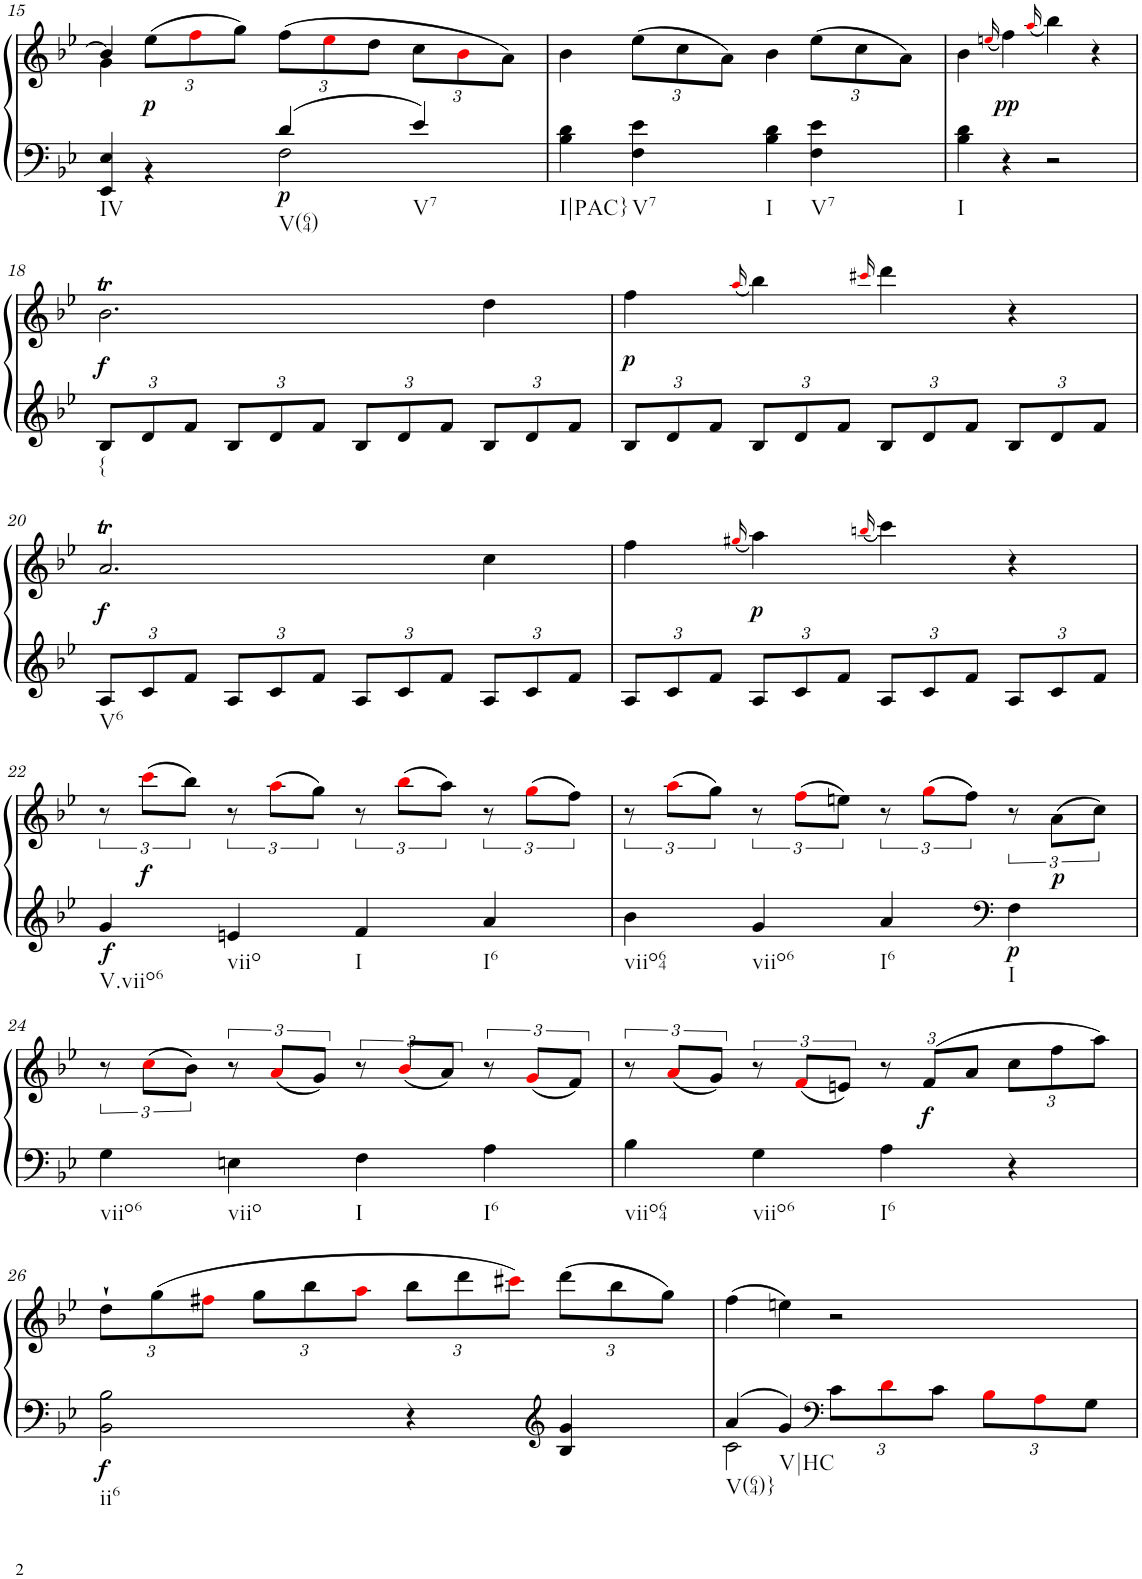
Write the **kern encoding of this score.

**kern	**kern	**dynam
*part1	*part1	*part1
*staff2	*staff1	*staff1/2
*I"Klavier linke Hand	*	*
!!LO:PB:g=z
*clefF4	*clefG2	*
*k[b-e-]	*k[b-e-]	*
*M2/2	*M2/2	*
*met(c|)	*met(c|)	*
=15	=15	=15
*^	*^	*
!LO:TX:b:t=IV	!	!	!	!
2ryy	4EE-/ 4E-/	4b-/]	4g\	.
*	*	*Xbrackettup	*	*
!	!	!	!	!LO:DY:b
.	4r	(>12ee-\L	2.ryy	p
.	.	12ffi\	.	.
.	.	12gg\J)	.	.
!LO:TX:b:t=V(64)	!	!	!	!
!	!	!	!	!LO:DY:b=2
4d/	2F\	(>12ff\L	.	p
.	.	12ee-i\	.	.
.	.	12dd\J	.	.
!LO:TX:b:t=V7	!	!	!	!
4e-/	.	12cc\L	.	.
.	.	12b-i\	.	.
.	.	12a\J)	.	.
*v	*v	*	*	*
*	*v	*v	*
=16	=16	=16
!LO:TX:b:t=I|PAC}	!	!
4B-\ 4d\	4b-\	.
!LO:TX:b:t=V7	!	!
4F\ 4e-\	(12ee-\L	.
.	12cc\	.
.	12a\J)	.
!LO:TX:b:t=I	!	!
4B-\ 4d\	4b-\	.
!LO:TX:b:t=V7	!	!
4F\ 4e-\	(12ee-\L	.
.	12cc\	.
.	12a\J)	.
=17	=17	=17
!LO:TX:b:t=I	!	!
4B-\ 4d\	4b-\	.
.	(16qeeni/	.
!	!	!LO:DY:b
4r	4ff\)	pp
.	(16qaai/	.
2r	4bb-\)	.
.	4r	.
!!LO:LB:g=z
=18	=18	=18
*Xbrackettup	*	*
!LO:TX:b:t={	!	!
!	!	!LO:DY:b
12B-/L	2.b-T\	f
12d/	.	.
12f/J	.	.
12B-/L	.	.
12d/	.	.
12f/J	.	.
12B-/L	.	.
12d/	.	.
12f/J	.	.
12B-/L	4dd\	.
12d/	.	.
12f/J	.	.
=19	=19	=19
!	!	!LO:DY:b
12B-/L	4ff\	p
12d/	.	.
12f/J	.	.
.	(16qaai/	.
12B-/L	4bb-\)	.
12d/	.	.
12f/J	.	.
.	16qccc#Xi/	.
12B-/L	4ddd\	.
12d/	.	.
12f/J	.	.
12B-/L	4r	.
12d/	.	.
12f/J	.	.
!!LO:LB:g=z
=20	=20	=20
!LO:TX:b:t=V6	!	!
!	!	!LO:DY:b
12A/L	2.at/	f
12c/	.	.
12f/J	.	.
12A/L	.	.
12c/	.	.
12f/J	.	.
12A/L	.	.
12c/	.	.
12f/J	.	.
12A/L	4cc\	.
12c/	.	.
12f/J	.	.
=21	=21	=21
12A/L	4ff\	.
12c/	.	.
12f/J	.	.
.	(16qgg#Xi/	.
!	!	!LO:DY:b
12A/L	4aa\)	p
12c/	.	.
12f/J	.	.
.	(16qbbni/	.
12A/L	4ccc\)	.
12c/	.	.
12f/J	.	.
12A/L	4r	.
12c/	.	.
12f/J	.	.
!!LO:LB:g=z
=22	=22	=22
*	*brackettup	*
!LO:TX:b:t=V.viio6	!	!
!	!	!LO:DY:b=2
4g/	12r	f
!	!	!LO:DY:b
.	(12ccci\L	f
.	12bb-\J)	.
!LO:TX:b:t=viio	!	!
4en/	12r	.
.	(12aai\L	.
.	12gg\J)	.
!LO:TX:b:t=I	!	!
4f/	12r	.
.	(12bb-i\L	.
.	12aa\J)	.
!LO:TX:b:t=I6	!	!
4a/	12r	.
.	(12ggi\L	.
.	12ff\J)	.
=23	=23	=23
!LO:TX:b:t=viio64	!	!
4b-\	12r	.
.	(12aai\L	.
.	12gg\J)	.
!LO:TX:b:t=viio6	!	!
4g/	12r	.
.	(12ffi\L	.
.	12een\J)	.
!LO:TX:b:t=I6	!	!
4a/	12r	.
.	(12ggi\L	.
.	12ff\J)	.
*clefF4	*	*
!LO:TX:b:t=I	!	!
!	!	!LO:DY:b=2
!	!	!LO:DY:n=1:a=2
4F\	12r	p p
.	(12a\L	.
.	12cc\J)	.
!!LO:LB:g=z
=24	=24	=24
!LO:TX:b:t=viio6	!	!
4G\	12r	.
.	(12cci\L	.
.	12b-\J)	.
!LO:TX:b:t=viio	!	!
4En\	12r	.
.	(12ai/L	.
.	12g/J)	.
!LO:TX:b:t=I	!	!
4F\	12r	.
.	(12b-i/L	.
.	12a/J)	.
!LO:TX:b:t=I6	!	!
4A\	12r	.
.	(12gi/L	.
.	12f/J)	.
=25	=25	=25
!LO:TX:b:t=viio64	!	!
4B-\	12r	.
.	(12ai/L	.
.	12g/J)	.
!LO:TX:b:t=viio6	!	!
4G\	12r	.
.	(12fi/L	.
.	12en/J)	.
*	*Xbrackettup	*
!LO:TX:b:t=I6	!	!
4A\	12r	.
!	!	!LO:DY:b
.	(12f/L	f
.	12a/J	.
4r	12cc\L	.
.	12ff\	.
.	12aa\J)	.
!!LO:LB:g=z
=26	=26	=26
!LO:TX:b:t=ii6	!	!
!	!	!LO:DY:b=2
2BB-\ 2B-\	12dd`\L	f
.	(12gg\	.
.	12ff#Xi\J	.
.	12gg\L	.
.	12bb-\	.
.	12aai\J	.
4r	12bb-\L	.
.	12ddd\	.
.	12ccc#Xi\J)	.
*clefG2	*	*
4B-/ 4g/	(12ddd\L	.
.	12bb-\	.
.	12gg\J)	.
=27	=27	=27
*^	*	*
!LO:TX:b:t=V(64)}	!	!	!
4a/	2c\	(4ff\	.
!LO:TX:b:t=V|HC	!	!	!
4g/	.	4een\)	.
*clefF4	*	*	*
12c\L	2ryy	2r	.
12di\	.	.	.
12c\J	.	.	.
12B-i\L	.	.	.
12Ai\	.	.	.
12G\J	.	.	.
*v	*v	*	*
=	=	=
*-	*-	*-
